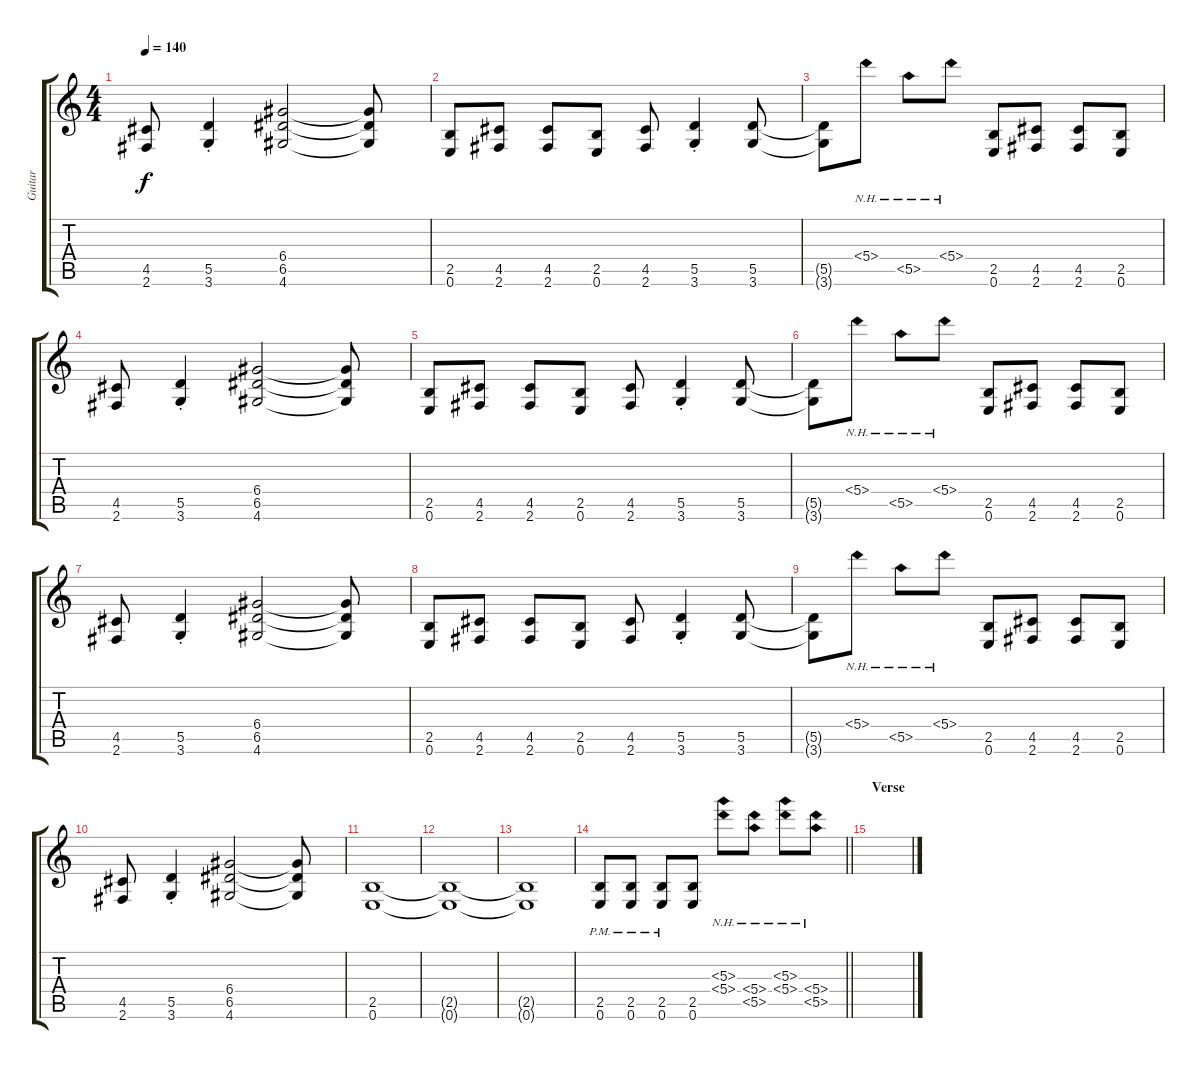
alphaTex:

\track ("Guitar" "Guitar") {instrument overdrivenguitar}
\staff {score tabs}
\tuning (E4 B3 G3 D3 A2 E2) {hide}
\ts (4 4)
\tempo 140
\clef g2
\ks c
(4.5 2.6).8{dy f} (5.5{st} 3.6{st}).4 (6.4 6.5 4.6).2 (6.4{t} 6.5{t} 4.6{t}).8 |
(2.5 0.6).8 (4.5 2.6).8 (4.5 2.6).8 (2.5 0.6).8 (4.5 2.6).8 (5.5{st} 3.6{st}).4 (5.5 3.6).8 |
(5.5{t} 3.6{t}).8 5.4{nh}.8 5.5{nh}.8 5.4{nh}.8 (2.5 0.6).8 (4.5 2.6).8 (4.5 2.6).8 (2.5 0.6).8 |
(4.5 2.6).8 (5.5{st} 3.6{st}).4 (6.4 6.5 4.6).2 (6.4{t} 6.5{t} 4.6{t}).8 |
(2.5 0.6).8 (4.5 2.6).8 (4.5 2.6).8 (2.5 0.6).8 (4.5 2.6).8 (5.5{st} 3.6{st}).4 (5.5 3.6).8 |
(5.5{t} 3.6{t}).8 5.4{nh}.8 5.5{nh}.8 5.4{nh}.8 (2.5 0.6).8 (4.5 2.6).8 (4.5 2.6).8 (2.5 0.6).8 |
(4.5 2.6).8 (5.5{st} 3.6{st}).4 (6.4 6.5 4.6).2 (6.4{t} 6.5{t} 4.6{t}).8 |
(2.5 0.6).8 (4.5 2.6).8 (4.5 2.6).8 (2.5 0.6).8 (4.5 2.6).8 (5.5{st} 3.6{st}).4 (5.5 3.6).8 |
(5.5{t} 3.6{t}).8 5.4{nh}.8 5.5{nh}.8 5.4{nh}.8 (2.5 0.6).8 (4.5 2.6).8 (4.5 2.6).8 (2.5 0.6).8 |
(4.5 2.6).8 (5.5{st} 3.6{st}).4 (6.4 6.5 4.6).2 (6.4{t} 6.5{t} 4.6{t}).8 |
(2.5 0.6).1 |
(2.5{t} 0.6{t}).1 |
(2.5{t} 0.6{t}).1 |
\barLineRight lightlight
(2.5{pm} 0.6{pm}).8 (2.5{pm} 0.6{pm}).8 (2.5{pm} 0.6{pm}).8 (2.5 0.6).8 (5.3{nh} 5.4{nh}).8 (5.4{nh} 5.5{nh}).8 (5.3{nh} 5.4{nh}).8 (5.4{nh} 5.5{nh}).8 |
\section ("" "Verse")
